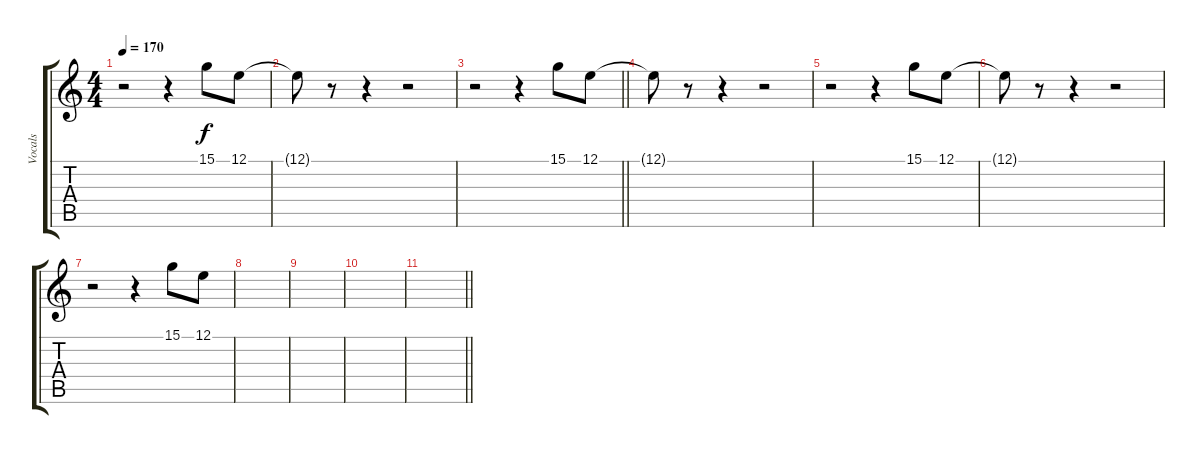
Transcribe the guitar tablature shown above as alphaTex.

\track ("Vocals" "Vocals") {instrument rockorgan}
\staff {score tabs}
\tuning (E4 B3 G3 D3 A2 E2) {hide}
\ts (4 4)
\tempo 170
\clef g2
\ks c
r.2{dy f} r.4 15.1.8 12.1.8 |
12.1{t}.8 r.8 r.4 r.2 |
\barLineRight lightlight
r.2 r.4 15.1.8 12.1.8 |
12.1{t}.8 r.8 r.4 r.2 |
r.2 r.4 15.1.8 12.1.8 |
12.1{t}.8 r.8 r.4 r.2 |
r.2 r.4 15.1.8 12.1.8 |
|
|
|
\barLineRight lightlight
